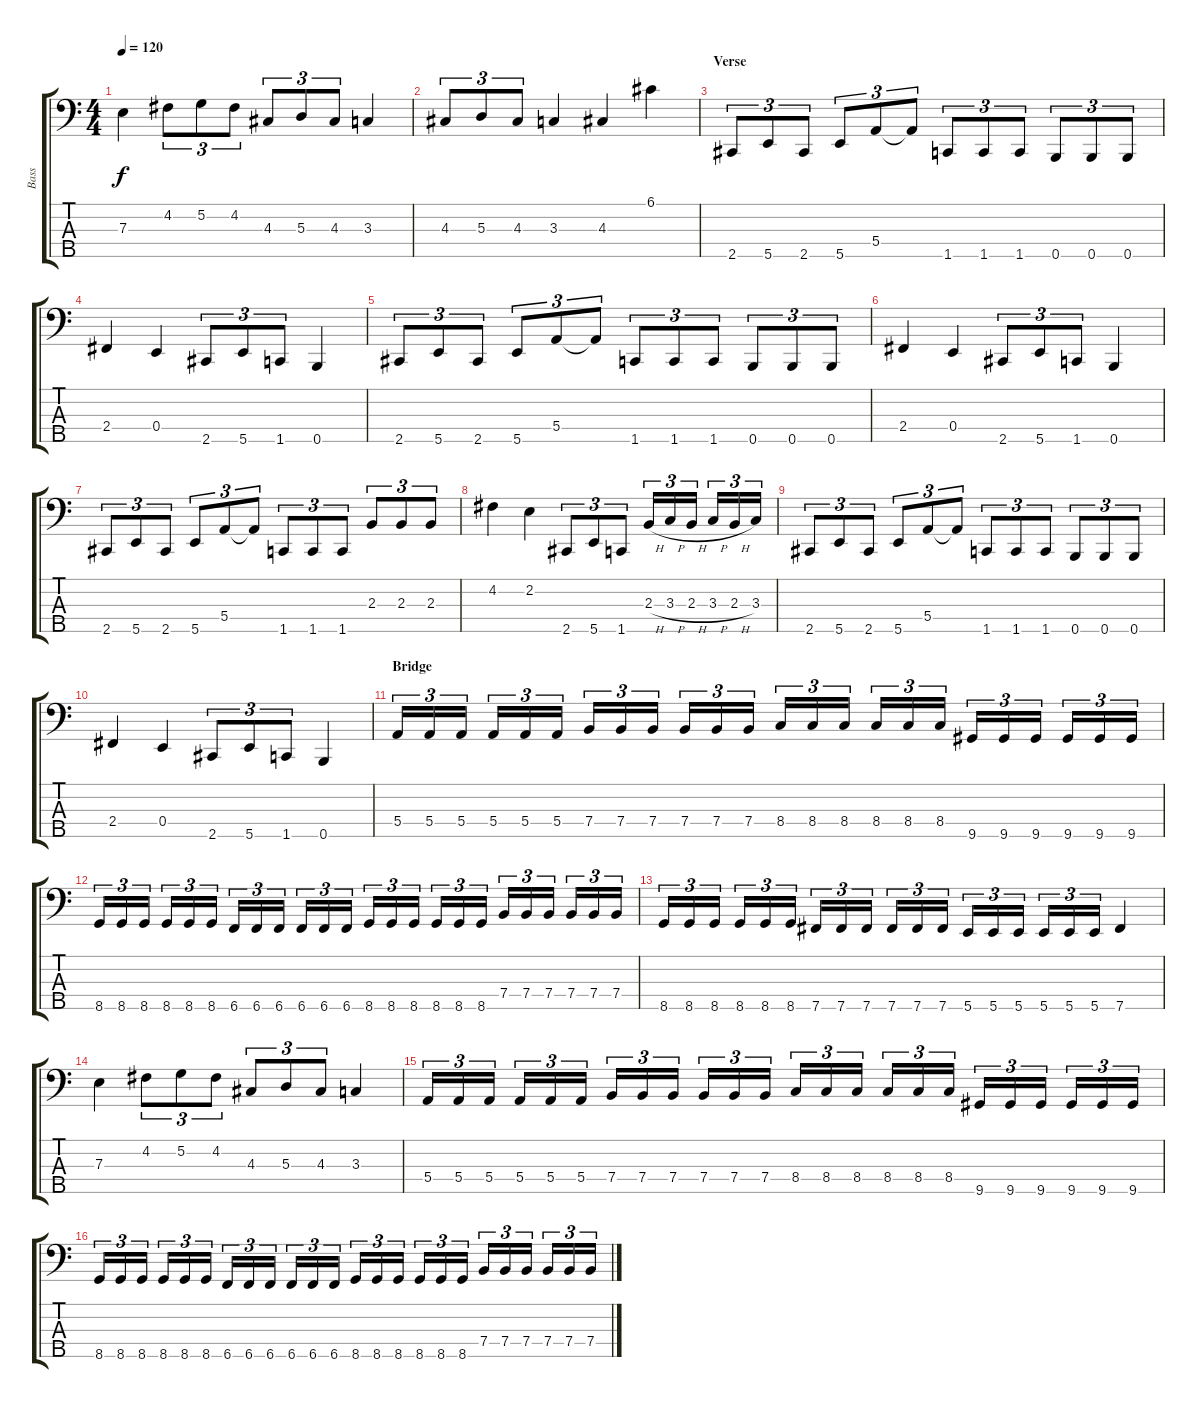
\track ("Bass" "Bass") {instrument electricbasspick}
\staff {score tabs}
\tuning (G2 D2 A1 E1 B0) {hide}
\ts (4 4)
\tempo 120
\clef f4
\ks c
7.3.4{dy f} 4.2.8{tu (3 2)} 5.2.8{tu (3 2)} 4.2.8{tu (3 2)} 4.3.8{tu (3 2)} 5.3.8{tu (3 2)} 4.3.8{tu (3 2)} 3.3.4 |
4.3.8{tu (3 2)} 5.3.8{tu (3 2)} 4.3.8{tu (3 2)} 3.3.4 4.3.4 6.1.4 |
\section ("" "Verse")
2.5.8{tu (3 2)} 5.5.8{tu (3 2)} 2.5.8{tu (3 2)} 5.5.8{tu (3 2)} 5.4.8{tu (3 2)} 5.4{t}.8{tu (3 2)} 1.5.8{tu (3 2)} 1.5.8{tu (3 2)} 1.5.8{tu (3 2)} 0.5.8{tu (3 2)} 0.5.8{tu (3 2)} 0.5.8{tu (3 2)} |
2.4.4 0.4.4 2.5.8{tu (3 2)} 5.5.8{tu (3 2)} 1.5.8{tu (3 2)} 0.5.4 |
2.5.8{tu (3 2)} 5.5.8{tu (3 2)} 2.5.8{tu (3 2)} 5.5.8{tu (3 2)} 5.4.8{tu (3 2)} 5.4{t}.8{tu (3 2)} 1.5.8{tu (3 2)} 1.5.8{tu (3 2)} 1.5.8{tu (3 2)} 0.5.8{tu (3 2)} 0.5.8{tu (3 2)} 0.5.8{tu (3 2)} |
2.4.4 0.4.4 2.5.8{tu (3 2)} 5.5.8{tu (3 2)} 1.5.8{tu (3 2)} 0.5.4 |
2.5.8{tu (3 2)} 5.5.8{tu (3 2)} 2.5.8{tu (3 2)} 5.5.8{tu (3 2)} 5.4.8{tu (3 2)} 5.4{t}.8{tu (3 2)} 1.5.8{tu (3 2)} 1.5.8{tu (3 2)} 1.5.8{tu (3 2)} 2.3.8{tu (3 2)} 2.3.8{tu (3 2)} 2.3.8{tu (3 2)} |
4.2.4 2.2.4 2.5.8{tu (3 2)} 5.5.8{tu (3 2)} 1.5.8{tu (3 2)} 2.3{h}.16{tu (3 2)} 3.3{h}.16{tu (3 2)} 2.3{h}.16{tu (3 2)} 3.3{h}.16{tu (3 2)} 2.3{h}.16{tu (3 2)} 3.3.16{tu (3 2)} |
2.5.8{tu (3 2)} 5.5.8{tu (3 2)} 2.5.8{tu (3 2)} 5.5.8{tu (3 2)} 5.4.8{tu (3 2)} 5.4{t}.8{tu (3 2)} 1.5.8{tu (3 2)} 1.5.8{tu (3 2)} 1.5.8{tu (3 2)} 0.5.8{tu (3 2)} 0.5.8{tu (3 2)} 0.5.8{tu (3 2)} |
2.4.4 0.4.4 2.5.8{tu (3 2)} 5.5.8{tu (3 2)} 1.5.8{tu (3 2)} 0.5.4 |
\section ("" "Bridge")
5.4.16{tu (3 2)} 5.4.16{tu (3 2)} 5.4.16{tu (3 2)} 5.4.16{tu (3 2)} 5.4.16{tu (3 2)} 5.4.16{tu (3 2)} 7.4.16{tu (3 2)} 7.4.16{tu (3 2)} 7.4.16{tu (3 2)} 7.4.16{tu (3 2)} 7.4.16{tu (3 2)} 7.4.16{tu (3 2)} 8.4.16{tu (3 2)} 8.4.16{tu (3 2)} 8.4.16{tu (3 2)} 8.4.16{tu (3 2)} 8.4.16{tu (3 2)} 8.4.16{tu (3 2)} 9.5.16{tu (3 2)} 9.5.16{tu (3 2)} 9.5.16{tu (3 2)} 9.5.16{tu (3 2)} 9.5.16{tu (3 2)} 9.5.16{tu (3 2)} |
8.5.16{tu (3 2)} 8.5.16{tu (3 2)} 8.5.16{tu (3 2)} 8.5.16{tu (3 2)} 8.5.16{tu (3 2)} 8.5.16{tu (3 2)} 6.5.16{tu (3 2)} 6.5.16{tu (3 2)} 6.5.16{tu (3 2)} 6.5.16{tu (3 2)} 6.5.16{tu (3 2)} 6.5.16{tu (3 2)} 8.5.16{tu (3 2)} 8.5.16{tu (3 2)} 8.5.16{tu (3 2)} 8.5.16{tu (3 2)} 8.5.16{tu (3 2)} 8.5.16{tu (3 2)} 7.4.16{tu (3 2)} 7.4.16{tu (3 2)} 7.4.16{tu (3 2)} 7.4.16{tu (3 2)} 7.4.16{tu (3 2)} 7.4.16{tu (3 2)} |
8.5.16{tu (3 2)} 8.5.16{tu (3 2)} 8.5.16{tu (3 2)} 8.5.16{tu (3 2)} 8.5.16{tu (3 2)} 8.5.16{tu (3 2)} 7.5.16{tu (3 2)} 7.5.16{tu (3 2)} 7.5.16{tu (3 2)} 7.5.16{tu (3 2)} 7.5.16{tu (3 2)} 7.5.16{tu (3 2)} 5.5.16{tu (3 2)} 5.5.16{tu (3 2)} 5.5.16{tu (3 2)} 5.5.16{tu (3 2)} 5.5.16{tu (3 2)} 5.5.16{tu (3 2)} 7.5.4 |
7.3.4 4.2.8{tu (3 2)} 5.2.8{tu (3 2)} 4.2.8{tu (3 2)} 4.3.8{tu (3 2)} 5.3.8{tu (3 2)} 4.3.8{tu (3 2)} 3.3.4 |
5.4.16{tu (3 2)} 5.4.16{tu (3 2)} 5.4.16{tu (3 2)} 5.4.16{tu (3 2)} 5.4.16{tu (3 2)} 5.4.16{tu (3 2)} 7.4.16{tu (3 2)} 7.4.16{tu (3 2)} 7.4.16{tu (3 2)} 7.4.16{tu (3 2)} 7.4.16{tu (3 2)} 7.4.16{tu (3 2)} 8.4.16{tu (3 2)} 8.4.16{tu (3 2)} 8.4.16{tu (3 2)} 8.4.16{tu (3 2)} 8.4.16{tu (3 2)} 8.4.16{tu (3 2)} 9.5.16{tu (3 2)} 9.5.16{tu (3 2)} 9.5.16{tu (3 2)} 9.5.16{tu (3 2)} 9.5.16{tu (3 2)} 9.5.16{tu (3 2)} |
8.5.16{tu (3 2)} 8.5.16{tu (3 2)} 8.5.16{tu (3 2)} 8.5.16{tu (3 2)} 8.5.16{tu (3 2)} 8.5.16{tu (3 2)} 6.5.16{tu (3 2)} 6.5.16{tu (3 2)} 6.5.16{tu (3 2)} 6.5.16{tu (3 2)} 6.5.16{tu (3 2)} 6.5.16{tu (3 2)} 8.5.16{tu (3 2)} 8.5.16{tu (3 2)} 8.5.16{tu (3 2)} 8.5.16{tu (3 2)} 8.5.16{tu (3 2)} 8.5.16{tu (3 2)} 7.4.16{tu (3 2)} 7.4.16{tu (3 2)} 7.4.16{tu (3 2)} 7.4.16{tu (3 2)} 7.4.16{tu (3 2)} 7.4.16{tu (3 2)}
